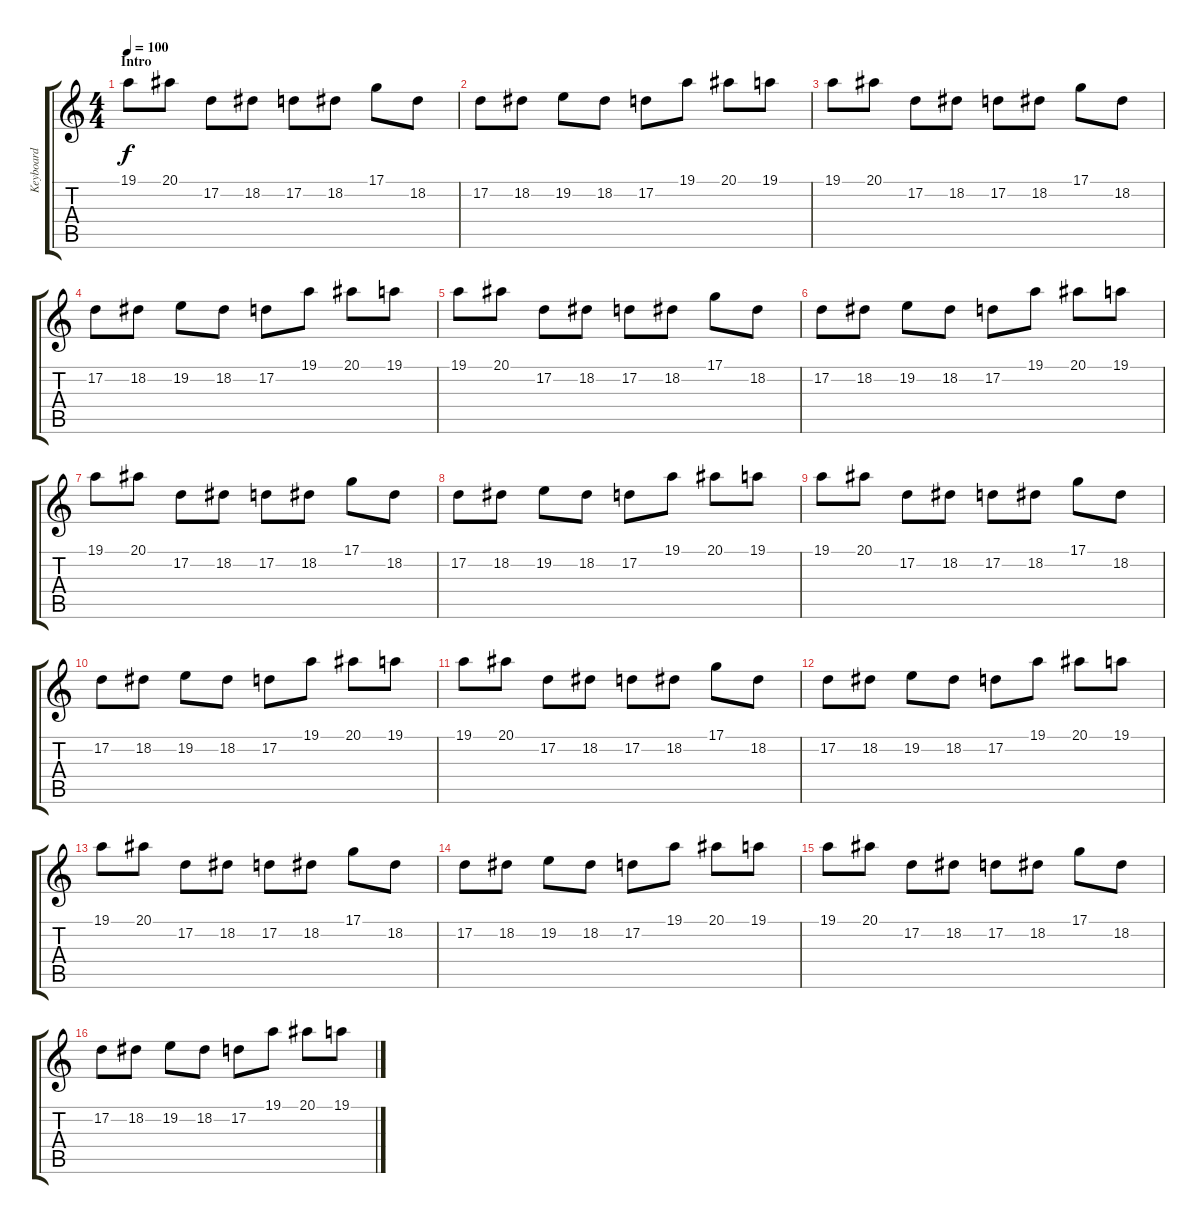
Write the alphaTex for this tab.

\track ("Keyboard" "Keyboard") {instrument pad8sweep}
\staff {score tabs}
\tuning (D4 A3 F3 C3 G2 D2) {hide}
\ts (4 4)
\section ("" "Intro")
\tempo 100
\clef g2
\ks c
19.1.8{dy f instrument pad8sweep} 20.1.8 17.2.8 18.2.8 17.2.8 18.2.8 17.1.8 18.2.8 |
17.2.8 18.2.8 19.2.8 18.2.8 17.2.8 19.1.8 20.1.8 19.1.8 |
19.1.8 20.1.8 17.2.8 18.2.8 17.2.8 18.2.8 17.1.8 18.2.8 |
17.2.8 18.2.8 19.2.8 18.2.8 17.2.8 19.1.8 20.1.8 19.1.8 |
19.1.8 20.1.8 17.2.8 18.2.8 17.2.8 18.2.8 17.1.8 18.2.8 |
17.2.8 18.2.8 19.2.8 18.2.8 17.2.8 19.1.8 20.1.8 19.1.8 |
19.1.8 20.1.8 17.2.8 18.2.8 17.2.8 18.2.8 17.1.8 18.2.8 |
17.2.8 18.2.8 19.2.8 18.2.8 17.2.8 19.1.8 20.1.8 19.1.8 |
19.1.8{volume 10} 20.1.8 17.2.8 18.2.8 17.2.8 18.2.8 17.1.8 18.2.8 |
17.2.8 18.2.8 19.2.8 18.2.8 17.2.8 19.1.8 20.1.8 19.1.8 |
19.1.8 20.1.8 17.2.8 18.2.8 17.2.8 18.2.8 17.1.8 18.2.8 |
17.2.8 18.2.8 19.2.8 18.2.8 17.2.8 19.1.8 20.1.8 19.1.8 |
19.1.8 20.1.8 17.2.8 18.2.8 17.2.8 18.2.8 17.1.8 18.2.8 |
17.2.8 18.2.8 19.2.8 18.2.8 17.2.8 19.1.8 20.1.8 19.1.8 |
19.1.8{volume 8} 20.1.8 17.2.8 18.2.8 17.2.8 18.2.8 17.1.8 18.2.8 |
17.2.8 18.2.8 19.2.8 18.2.8 17.2.8 19.1.8 20.1.8 19.1.8
